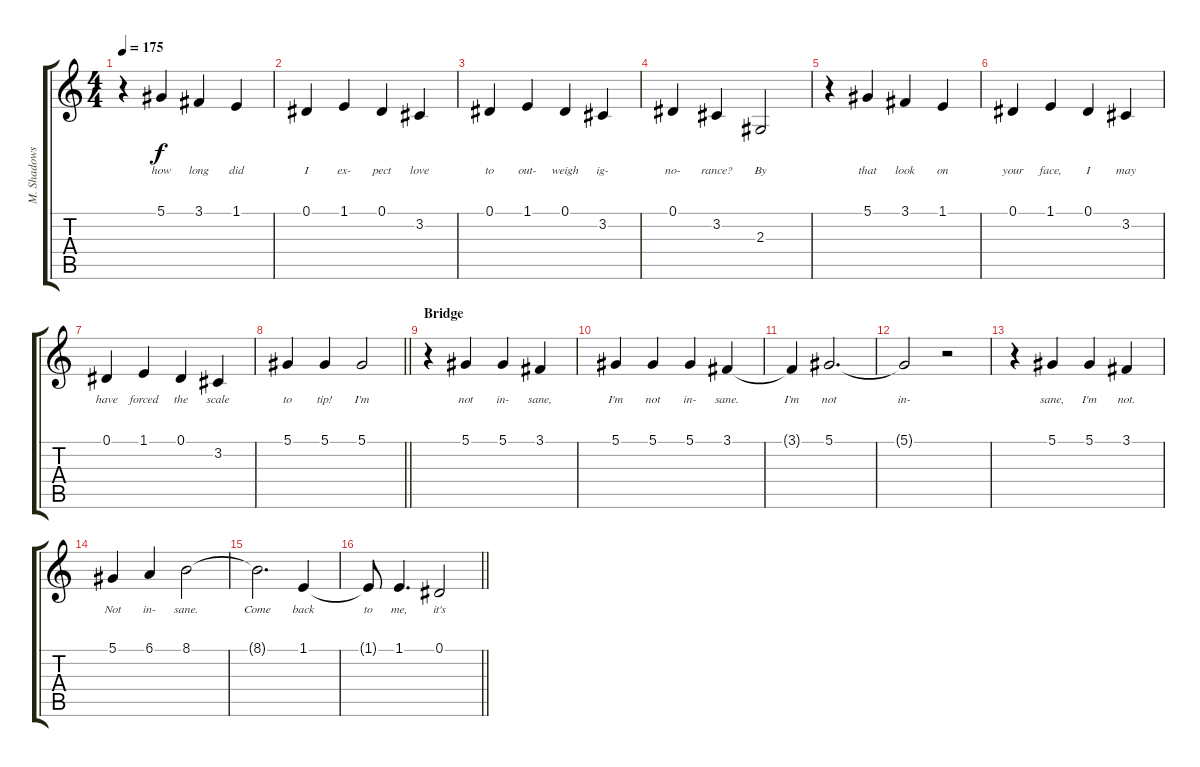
\track ("M. Shadows" "M. Shadows") {instrument trombone}
\staff {score tabs}
\tuning (Eb4 Bb3 Gb3 Db3 Ab2 Db2) {hide}
\ts (4 4)
\tempo 175
\clef g2
\ks c
r.4{dy f} 5.1.4{lyrics (0 "how") lyrics (1 "") lyrics (2 "") lyrics (3 "") lyrics (4 "")} 3.1.4{lyrics (0 "long") lyrics (1 "") lyrics (2 "") lyrics (3 "") lyrics (4 "")} 1.1.4{lyrics (0 "did") lyrics (1 "") lyrics (2 "") lyrics (3 "") lyrics (4 "")} |
0.1.4{lyrics (0 "I") lyrics (1 "") lyrics (2 "") lyrics (3 "") lyrics (4 "")} 1.1.4{lyrics (0 "ex-") lyrics (1 "") lyrics (2 "") lyrics (3 "") lyrics (4 "")} 0.1.4{lyrics (0 "pect") lyrics (1 "") lyrics (2 "") lyrics (3 "") lyrics (4 "")} 3.2.4{lyrics (0 "love") lyrics (1 "") lyrics (2 "") lyrics (3 "") lyrics (4 "")} |
0.1.4{lyrics (0 "to") lyrics (1 "") lyrics (2 "") lyrics (3 "") lyrics (4 "")} 1.1.4{lyrics (0 "out-") lyrics (1 "") lyrics (2 "") lyrics (3 "") lyrics (4 "")} 0.1.4{lyrics (0 "weigh") lyrics (1 "") lyrics (2 "") lyrics (3 "") lyrics (4 "")} 3.2.4{lyrics (0 "ig-") lyrics (1 "") lyrics (2 "") lyrics (3 "") lyrics (4 "")} |
0.1.4{lyrics (0 "no-") lyrics (1 "") lyrics (2 "") lyrics (3 "") lyrics (4 "")} 3.2.4{lyrics (0 "rance?") lyrics (1 "") lyrics (2 "") lyrics (3 "") lyrics (4 "")} 2.3.2{lyrics (0 "By") lyrics (1 "") lyrics (2 "") lyrics (3 "") lyrics (4 "")} |
r.4 5.1.4{lyrics (0 "that") lyrics (1 "") lyrics (2 "") lyrics (3 "") lyrics (4 "")} 3.1.4{lyrics (0 "look") lyrics (1 "") lyrics (2 "") lyrics (3 "") lyrics (4 "")} 1.1.4{lyrics (0 "on") lyrics (1 "") lyrics (2 "") lyrics (3 "") lyrics (4 "")} |
0.1.4{lyrics (0 "your") lyrics (1 "") lyrics (2 "") lyrics (3 "") lyrics (4 "")} 1.1.4{lyrics (0 "face,") lyrics (1 "") lyrics (2 "") lyrics (3 "") lyrics (4 "")} 0.1.4{lyrics (0 "I") lyrics (1 "") lyrics (2 "") lyrics (3 "") lyrics (4 "")} 3.2.4{lyrics (0 "may") lyrics (1 "") lyrics (2 "") lyrics (3 "") lyrics (4 "")} |
0.1.4{lyrics (0 "have") lyrics (1 "") lyrics (2 "") lyrics (3 "") lyrics (4 "")} 1.1.4{lyrics (0 "forced") lyrics (1 "") lyrics (2 "") lyrics (3 "") lyrics (4 "")} 0.1.4{lyrics (0 "the") lyrics (1 "") lyrics (2 "") lyrics (3 "") lyrics (4 "")} 3.2.4{lyrics (0 "scale") lyrics (1 "") lyrics (2 "") lyrics (3 "") lyrics (4 "")} |
\barLineRight lightlight
5.1.4{lyrics (0 "to") lyrics (1 "") lyrics (2 "") lyrics (3 "") lyrics (4 "")} 5.1.4{lyrics (0 "tip!") lyrics (1 "") lyrics (2 "") lyrics (3 "") lyrics (4 "")} 5.1.2{lyrics (0 "I'm") lyrics (1 "") lyrics (2 "") lyrics (3 "") lyrics (4 "")} |
\section ("" "Bridge")
r.4 5.1.4{lyrics (0 "not") lyrics (1 "") lyrics (2 "") lyrics (3 "") lyrics (4 "")} 5.1.4{lyrics (0 "in-") lyrics (1 "") lyrics (2 "") lyrics (3 "") lyrics (4 "")} 3.1.4{lyrics (0 "sane,") lyrics (1 "") lyrics (2 "") lyrics (3 "") lyrics (4 "")} |
5.1.4{lyrics (0 "I'm") lyrics (1 "") lyrics (2 "") lyrics (3 "") lyrics (4 "")} 5.1.4{lyrics (0 "not") lyrics (1 "") lyrics (2 "") lyrics (3 "") lyrics (4 "")} 5.1.4{lyrics (0 "in-") lyrics (1 "") lyrics (2 "") lyrics (3 "") lyrics (4 "")} 3.1.4{lyrics (0 "sane.") lyrics (1 "") lyrics (2 "") lyrics (3 "") lyrics (4 "")} |
3.1{t}.4{lyrics (0 "I'm") lyrics (1 "") lyrics (2 "") lyrics (3 "") lyrics (4 "")} 5.1.2{d lyrics (0 "not") lyrics (1 "") lyrics (2 "") lyrics (3 "") lyrics (4 "")} |
5.1{t}.2{lyrics (0 "in-") lyrics (1 "") lyrics (2 "") lyrics (3 "") lyrics (4 "")} r.2 |
r.4 5.1.4{lyrics (0 "sane,") lyrics (1 "") lyrics (2 "") lyrics (3 "") lyrics (4 "")} 5.1.4{lyrics (0 "I'm") lyrics (1 "") lyrics (2 "") lyrics (3 "") lyrics (4 "")} 3.1.4{lyrics (0 "not.") lyrics (1 "") lyrics (2 "") lyrics (3 "") lyrics (4 "")} |
5.1.4{lyrics (0 "Not") lyrics (1 "") lyrics (2 "") lyrics (3 "") lyrics (4 "")} 6.1.4{lyrics (0 "in-") lyrics (1 "") lyrics (2 "") lyrics (3 "") lyrics (4 "")} 8.1.2{lyrics (0 "sane.") lyrics (1 "") lyrics (2 "") lyrics (3 "") lyrics (4 "")} |
8.1{t}.2{d lyrics (0 "Come") lyrics (1 "") lyrics (2 "") lyrics (3 "") lyrics (4 "")} 1.1.4{lyrics (0 "back") lyrics (1 "") lyrics (2 "") lyrics (3 "") lyrics (4 "")} |
\barLineRight lightlight
1.1{t}.8{lyrics (0 "to") lyrics (1 "") lyrics (2 "") lyrics (3 "") lyrics (4 "")} 1.1.4{d lyrics (0 "me,") lyrics (1 "") lyrics (2 "") lyrics (3 "") lyrics (4 "")} 0.1.2{lyrics (0 "it's") lyrics (1 "") lyrics (2 "") lyrics (3 "") lyrics (4 "")}
